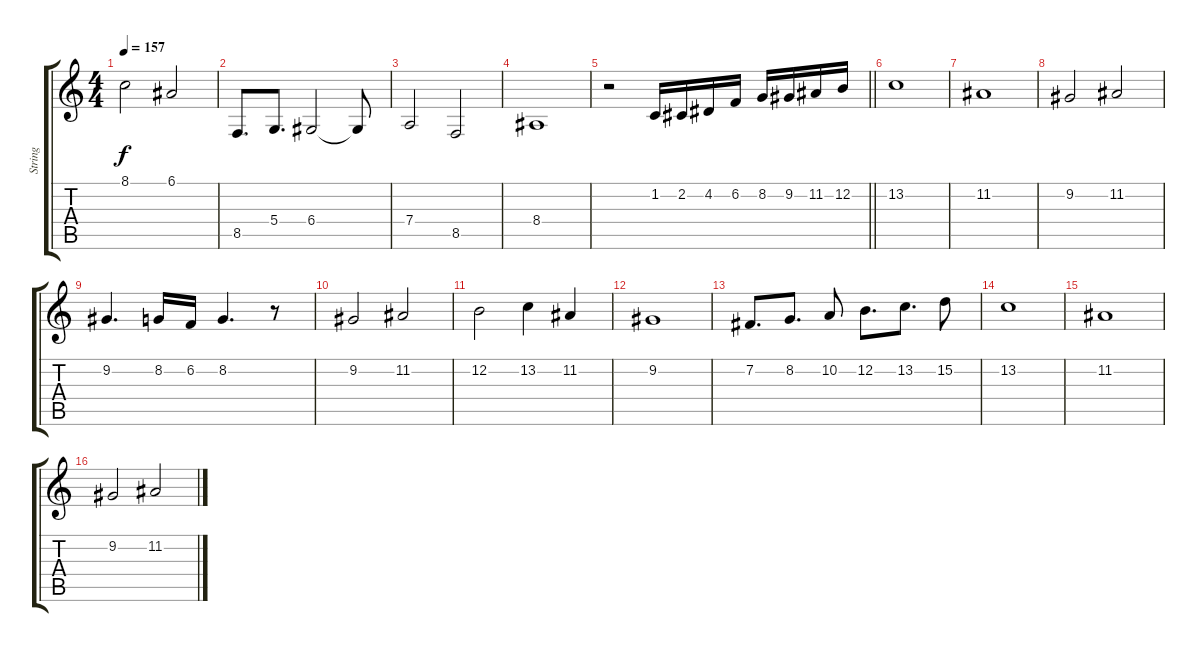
\track ("String" "String") {instrument stringensemble1}
\staff {score tabs}
\tuning (E4 B3 G3 D3 A2 D2) {hide}
\ts (4 4)
\tempo 157
\clef g2
\ks c
8.1.2{dy f} 6.1.2 |
8.5.8{d} 5.4.8{d} 6.4.2 6.4{t}.8 |
7.4.2 8.5.2 |
8.4.1 |
\barLineRight lightlight
r.2 1.2.16 2.2.16 4.2.16 6.2.16 8.2.16 9.2.16 11.2.16 12.2.16 |
13.2.1 |
11.2.1 |
9.2.2 11.2.2 |
9.2.4{d} 8.2.16 6.2.16 8.2.4{d} r.8 |
9.2.2 11.2.2 |
12.2.2 13.2.4 11.2.4 |
9.2.1 |
7.2.8{d} 8.2.8{d} 10.2.8 12.2.8{d} 13.2.8{d} 15.2.8 |
13.2.1 |
11.2.1 |
9.2.2 11.2.2
